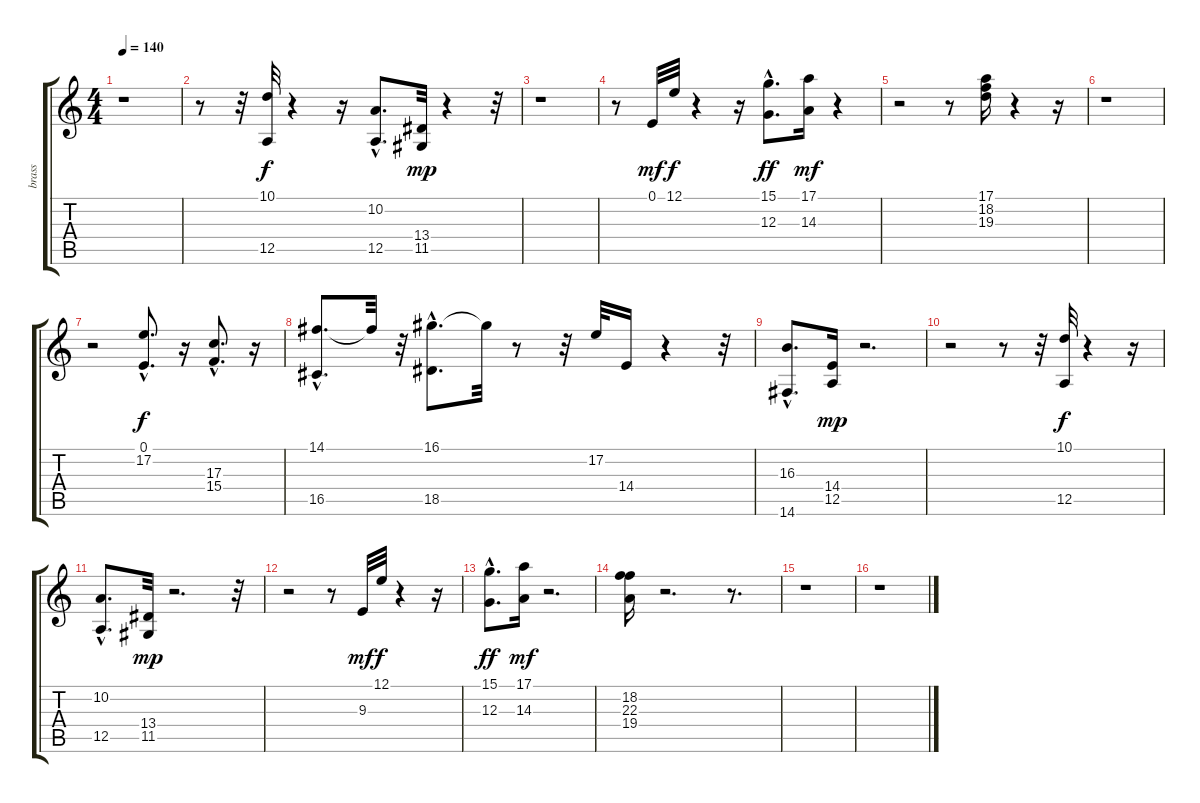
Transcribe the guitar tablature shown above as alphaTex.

\track ("brass" "brass") {instrument brasssection}
\staff {score tabs}
\tuning (E4 B3 G3 D3 A2 E2) {hide}
\ts (4 4)
\tempo 140
\clef g2
\ks c
r.1{dy mp} |
r.8 r.32 (10.1 12.5).32{dy f} r.4 r.16 (10.2{hac} 12.5{hac}).8{d} (13.4 11.5).32{dy mp} r.4 r.32 |
r.1 |
r.8 0.1.32{dy mf} 12.1.32{dy f} r.4 r.16 (15.1{hac} 12.3{hac}).8{d dy ff} (17.1 14.3).16{dy mf} r.4 |
r.2 r.8 (17.1 18.2 19.3).16 r.4 r.16 |
r.1 |
r.2 (0.1{hac} 17.2{hac}).8{d dy f} r.16 (17.3{hac} 15.4{hac}).8{d} r.16 |
(14.1{hac} 16.5{hac}).8{d} 14.1{t}.32 r.32 (16.1{hac} 18.5{hac}).8{d} 16.1{t}.32 r.8 r.32 17.2.32 14.4.16 r.4 r.32 |
(16.3{hac} 14.6{hac}).8{d} (14.4 12.5).16{dy mp} r.2{d} |
r.2 r.8 r.32 (10.1 12.5).32{dy f} r.4 r.16 |
(10.2{hac} 12.5{hac}).8{d} (13.4 11.5).32{dy mp} r.2{d} r.32 |
r.2 r.8 9.3.32{dy mf} 12.1.32{dy f} r.4 r.16 |
(15.1{hac} 12.3{hac}).8{d dy ff} (17.1 14.3).16{dy mf} r.2{d} |
(18.2 22.3 19.4).16 r.2{d} r.8{d} |
r.1 |
r.1
